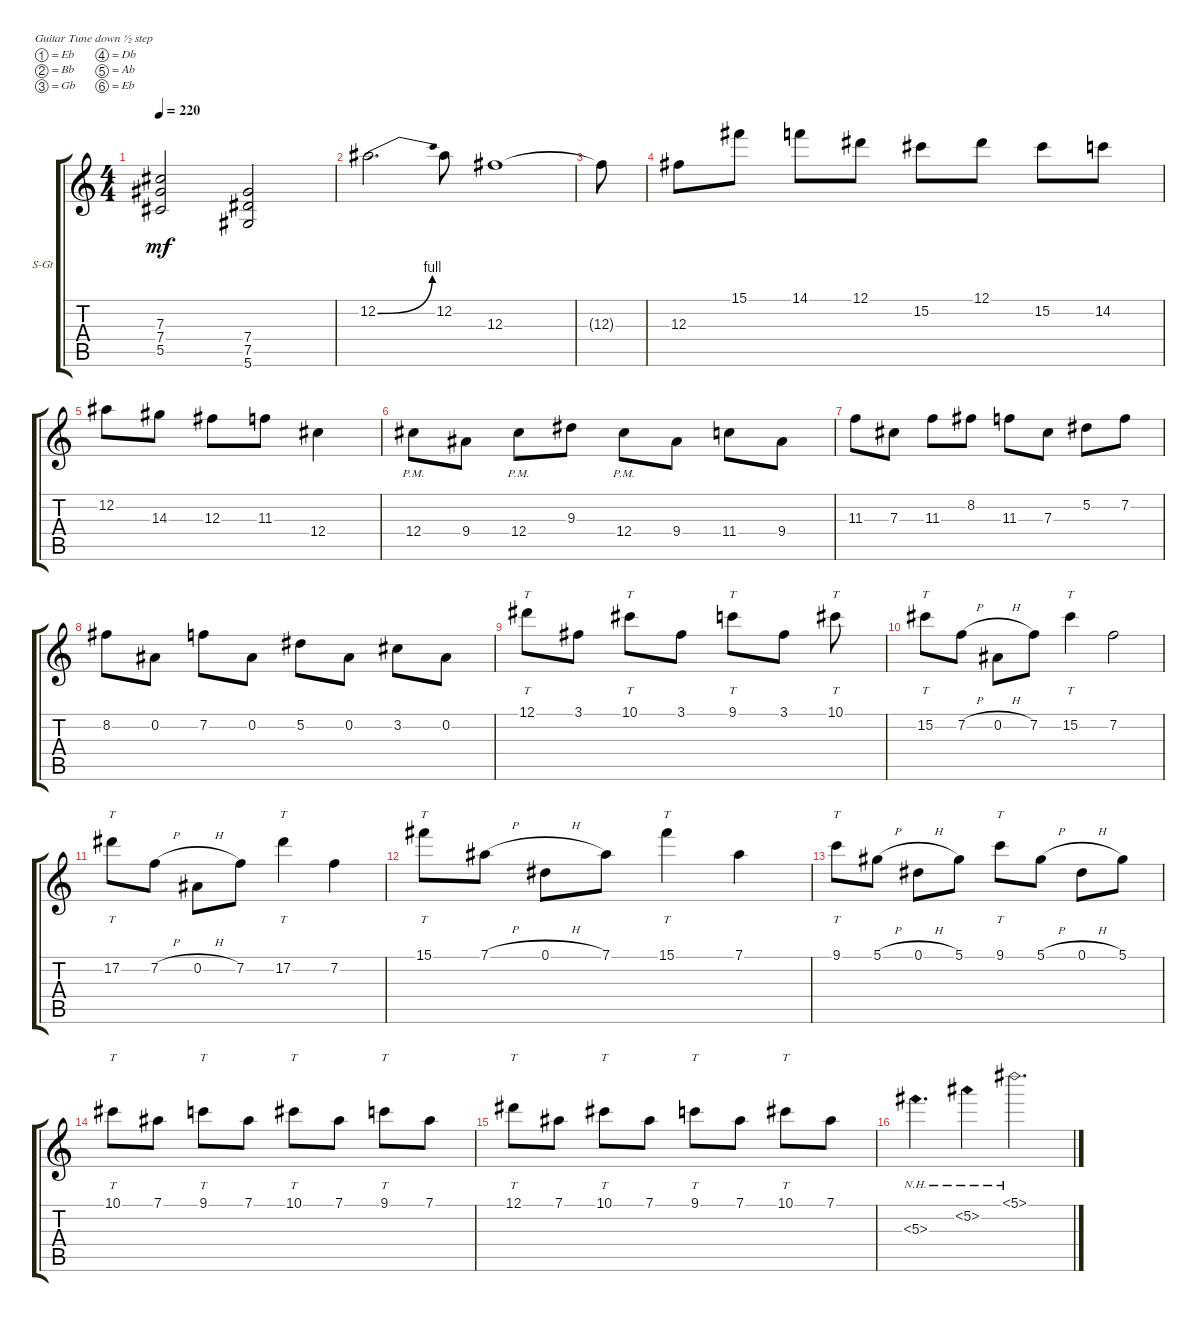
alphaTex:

\defaultSystemsLayout 4
\bracketExtendMode groupsimilarinstruments
\firstSystemTrackNameOrientation horizontal
\otherSystemsTrackNameOrientation horizontal
\track ("Юрий Мелисов" "S-Gt") {instrument acousticguitarsteel}
\staff {score tabs}
\tuning (Eb4 Bb3 Gb3 Db3 Ab2 Eb2)
\ts (4 4)
\tempo 220
\clef g2
\ks c
(5.5 7.4 7.3).2{dy mf} (5.6 7.5 7.4).2 |
12.2{be (bend 0 0 15 4)}.2{d} 12.2.8 12.3.1 |
12.3{t}.8 |
12.3.8 15.1.8 14.1.8 12.1.8 15.2.8 12.1.8 15.2.8 14.2.8 |
12.2.8 14.3.8 12.3.8 11.3.8 12.4.4 |
12.4{pm}.8 9.4.8 12.4{pm}.8 9.3.8 12.4{pm}.8 9.4.8 11.4.8 9.4.8 |
11.3.8 7.3.8 11.3.8 8.2.8 11.3.8 7.3.8 5.2.8 7.2.8 |
8.2.8 0.2.8 7.2.8 0.2.8 5.2.8 0.2.8 3.2.8 0.2.8 |
12.1.8{tt} 3.1.8 10.1.8{tt} 3.1.8 9.1.8{tt} 3.1.8 10.1.8{tt} |
15.2.8{tt} 7.2{h}.8 0.2{h}.8 7.2.8 15.2.4{tt} 7.2.2 |
17.2.8{tt} 7.2{h}.8 0.2{h}.8 7.2.8 17.2.4{tt} 7.2.4 |
15.1.8{tt} 7.1{h}.8 0.1{h}.8 7.1.8 15.1.4{tt} 7.1.4 |
9.1.8{tt} 5.1{h}.8 0.1{h}.8 5.1.8 9.1.8{tt} 5.1{h}.8 0.1{h}.8 5.1.8 |
10.1.8{tt} 7.1.8 9.1.8{tt} 7.1.8 10.1.8{tt} 7.1.8 9.1.8{tt} 7.1.8 |
12.1.8{tt} 7.1.8 10.1.8{tt} 7.1.8 9.1.8{tt} 7.1.8 10.1.8{tt} 7.1.8 |
5.3{nh}.4{d} 5.2{nh}.4 5.1{nh}.2{d}
